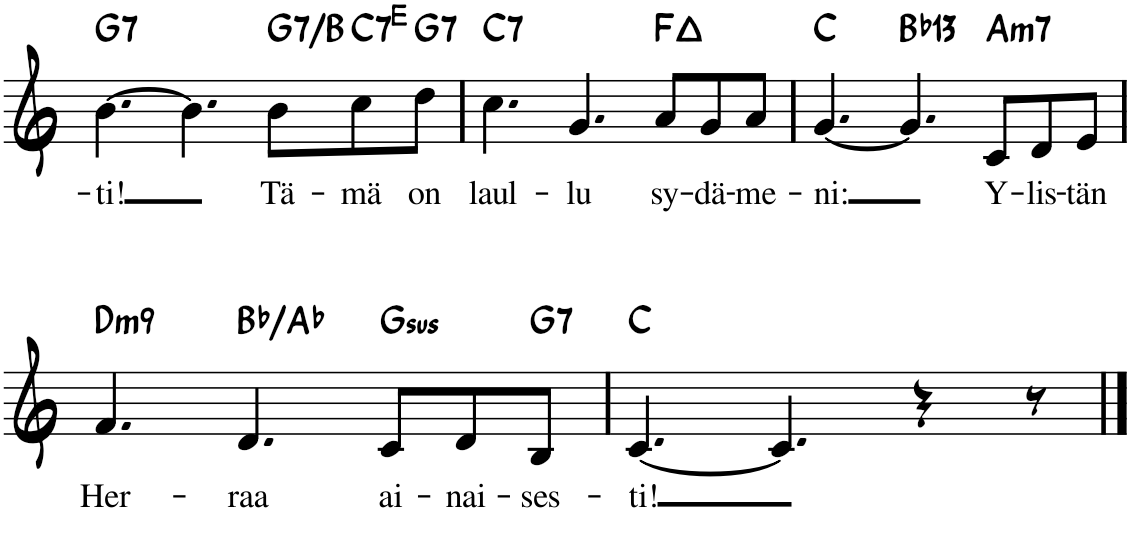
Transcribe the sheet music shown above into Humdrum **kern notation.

**kern	**text	**harte
*part1	*part1	*part1
*staff1	*staff1	*
*I"Piano	*	*
*I'Pno.	*	*
!!LO:PB:g=z
*clefG2	*	*
*k[]	*	*
*M9/8	*	*
=12	=12	=12
!	!LO:LY:b	!LO:H:kt=7
[4.b\	-ti!	G:7
4.b\]	.	.
!	!LO:LY:b	!LO:H:kt=7
8b\L	Tä-	G:7/3
!	!LO:LY:b	!LO:H:kt=7
8cc\	-mä	C:7
!	!LO:LY:b	!LO:H:kt=7
8dd\J	on	G:7
=13	=13	=13
!	!LO:LY:b	!LO:H:kt=7
4.cc\	laul-	C:7
!	!LO:LY:b	!
4.g/	-lu	.
!	!LO:LY:b	!
8a/L	sy-	F:maj
!	!LO:LY:b	!
8g/	-dä-	.
!	!LO:LY:b	!
8a/J	-me-	.
=14	=14	=14
!	!LO:LY:b	!
[4.g/	-ni:	C:maj
!	!	!LO:H:kt=13
4.g/]	.	Bb:9(11,13)
!	!LO:LY:b	!LO:H:kt=m7
8c/L	Y-	A:min7
!	!LO:LY:b	!
8d/	-lis-	.
!	!LO:LY:b	!
8e/J	-tän	.
!!LO:LB:g=z
=15	=15	=15
!	!LO:LY:b	!LO:H:kt=m9
4.f/	Her-	D:min9
!	!LO:LY:b	!
4.d/	-raa	Bb:maj/b7
!	!LO:LY:b	!LO:H:kt=sus
8c/L	ai-	G:sus4
!	!LO:LY:b	!
8d/	-nai-	.
!	!LO:LY:b	!LO:H:kt=7
8B/J	-ses-	G:7
=16	=16	=16
!	!LO:LY:b	!
[4.c/	-ti!	C:maj
4.c/]	.	.
4r	.	.
8r	.	.
==	==	==
*-	*-	*-
